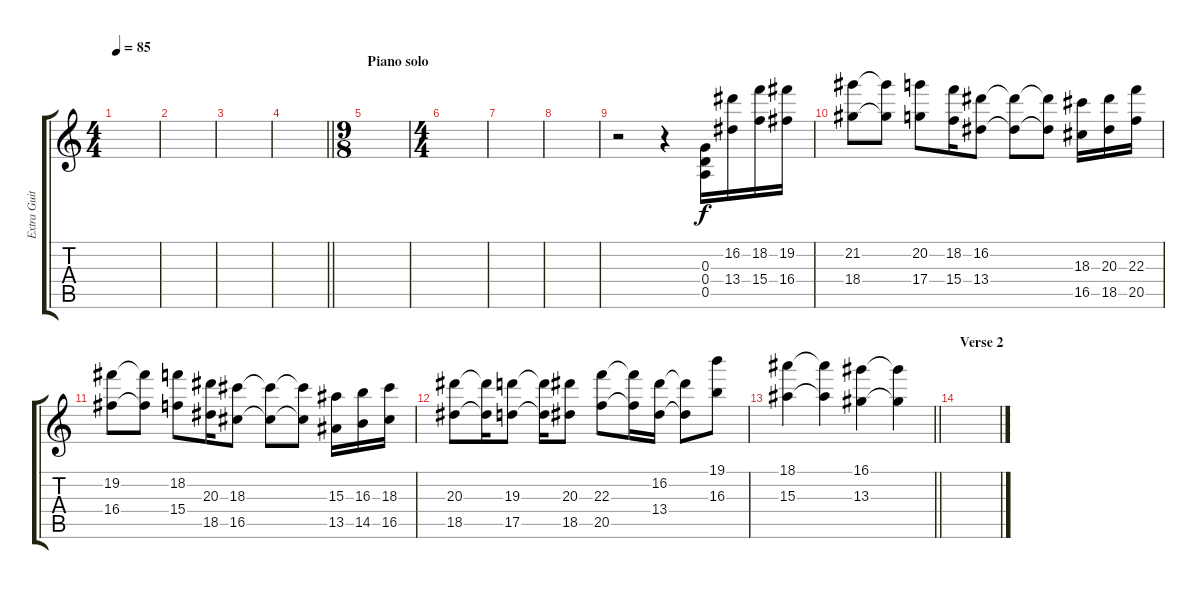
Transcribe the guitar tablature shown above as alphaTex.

\track ("Extra Guitar/String ensemble" "Extra Guit") {instrument acousticguitarsteel}
\staff {score tabs}
\tuning (E4 B3 G3 D3 A2 E2) {hide}
\ts (4 4)
\tempo 85
\clef g2
\ks c
|
|
|
\barLineRight lightlight
|
\ts (9 8)
\section ("" "Piano solo")
|
\ts (4 4)
|
|
|
r.2{volume 10 instrument stringensemble1} r.4 (0.3 0.4 0.5).16 (16.2 13.4).16 (18.2 15.4).16 (19.2 16.4).16 |
(21.2 18.4).8 (21.2{t} 18.4{t}).8 (20.2 17.4).8 (18.2 15.4).16 (16.2 13.4).8 (16.2{t} 13.4{t}).8 (16.2{t} 13.4{t}).8 (18.3 16.5).16 (20.3 18.5).16 (22.3 20.5).16 |
(19.2 16.4).8 (19.2{t} 16.4{t}).8 (18.2 15.4).8 (20.3 18.5).16 (18.3 16.5).8 (18.3{t} 16.5{t}).8 (18.3{t} 16.5{t}).8 (15.3 13.5).16 (16.3 14.5).16 (18.3 16.5).16 |
(20.3 18.5).8 (20.3{t} 18.5{t}).16 (19.3 17.5).8 (19.3{t} 17.5{t}).16 (20.3 18.5).8 (22.3 20.5).8 (22.3{t} 20.5{t}).16 (16.2 13.4).16 (16.2{t} 13.4{t}).8 (19.1 16.3).8 |
\barLineRight lightlight
(18.1 15.3).4 (18.1{t} 15.3{t}).4 (16.1 13.3).4 (16.1{t} 13.3{t}).4 |
\section ("" "Verse 2")
